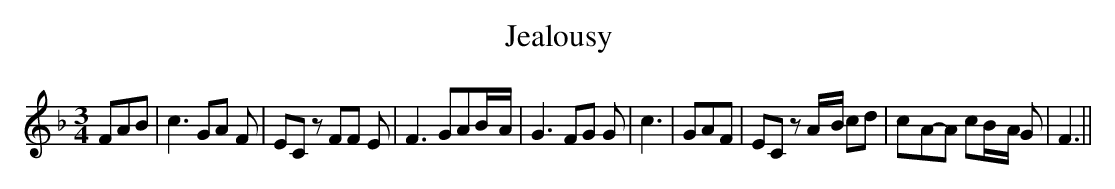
X:1
T:Jealousy
M:3/4
L:1/8
K:F
 FAB| c3 GA F| EC z FF E| F3 GAB/2-A/2| G3 FG G| c3| GAF| EC zA/2-B/2 cd|\
c-A-A cB/2-A/2 G| F3||
